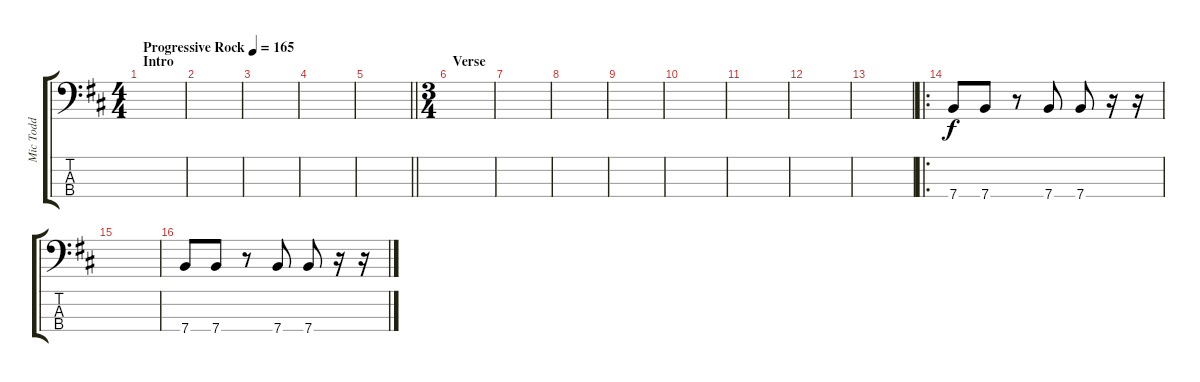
\track ("Mic Todd" "Mic Todd") {instrument electricbassfinger}
\staff {score tabs}
\tuning (G2 D2 A1 E1) {hide}
\ts (4 4)
\section ("" "Intro")
\tempo (165 "Progressive Rock")
\clef f4
\ks d
|
|
|
|
\barLineRight lightlight
|
\ts (3 4)
\section ("" "Verse")
|
|
|
|
|
|
|
|
\ro
7.4.8 7.4.8 r.8 7.4.8 7.4.8 r.16 r.16 |
|
7.4.8 7.4.8 r.8 7.4.8 7.4.8 r.16 r.16
